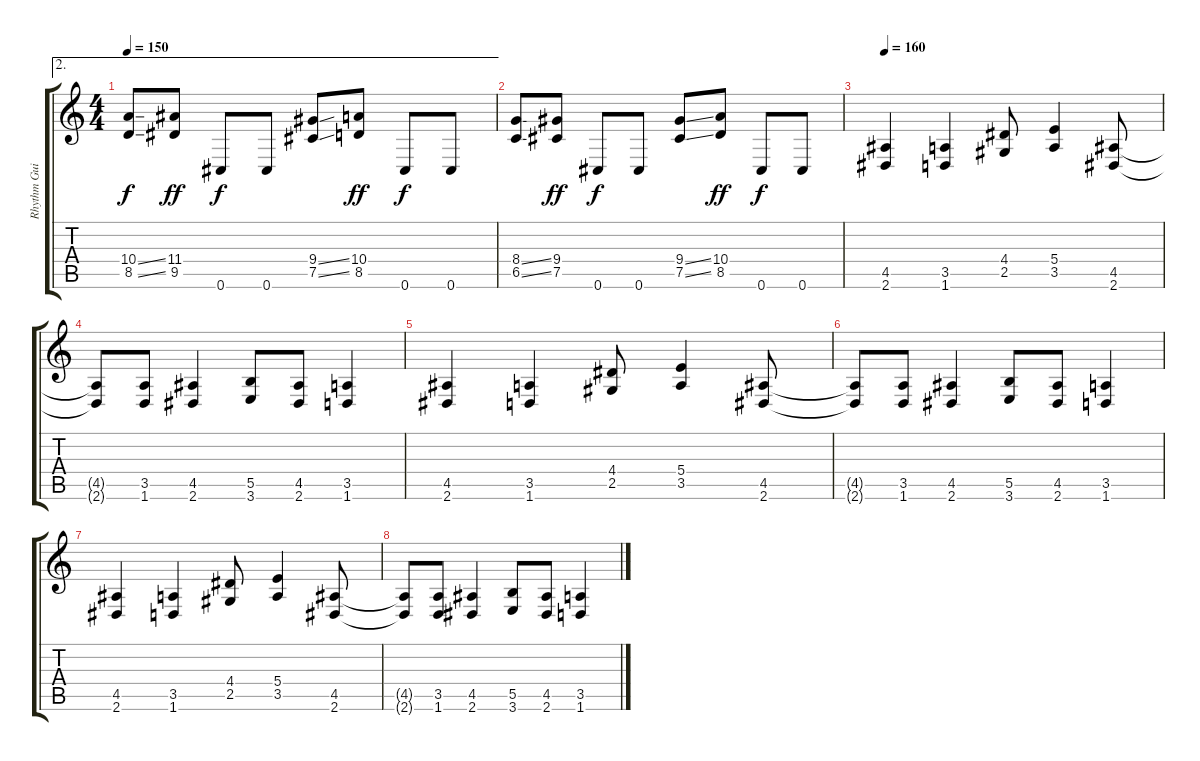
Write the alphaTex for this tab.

\track ("Rhythm Guitar" "Rhythm Gui") {instrument overdrivenguitar}
\staff {score tabs}
\tuning (Db4 Ab3 E3 B2 Gb2 Db2) {hide}
\ae 2
\ts (4 4)
\tempo 150
\clef g2
\ks c
(10.4{ss} 8.5{ss}).8{dy f} (11.4 9.5).8{dy ff} 0.6.8{dy f} 0.6.8 (9.4{ss} 7.5{ss}).8 (10.4 8.5).8{dy ff} 0.6.8{dy f} 0.6.8 |
(8.4{ss} 6.5{ss}).8 (9.4 7.5).8{dy ff} 0.6.8{dy f} 0.6.8 (9.4{ss} 7.5{ss}).8 (10.4 8.5).8{dy ff} 0.6.8{dy f} 0.6.8 |
\tempo 160
(4.5 2.6).4 (3.5 1.6).4 (4.4 2.5).8 (5.4 3.5).4 (4.5 2.6).8 |
(4.5{t} 2.6{t}).8 (3.5 1.6).8 (4.5 2.6).4 (5.5 3.6).8 (4.5 2.6).8 (3.5 1.6).4 |
(4.5 2.6).4 (3.5 1.6).4 (4.4 2.5).8 (5.4 3.5).4 (4.5 2.6).8 |
(4.5{t} 2.6{t}).8 (3.5 1.6).8 (4.5 2.6).4 (5.5 3.6).8 (4.5 2.6).8 (3.5 1.6).4 |
(4.5 2.6).4 (3.5 1.6).4 (4.4 2.5).8 (5.4 3.5).4 (4.5 2.6).8 |
(4.5{t} 2.6{t}).8 (3.5 1.6).8 (4.5 2.6).4 (5.5 3.6).8 (4.5 2.6).8 (3.5 1.6).4
